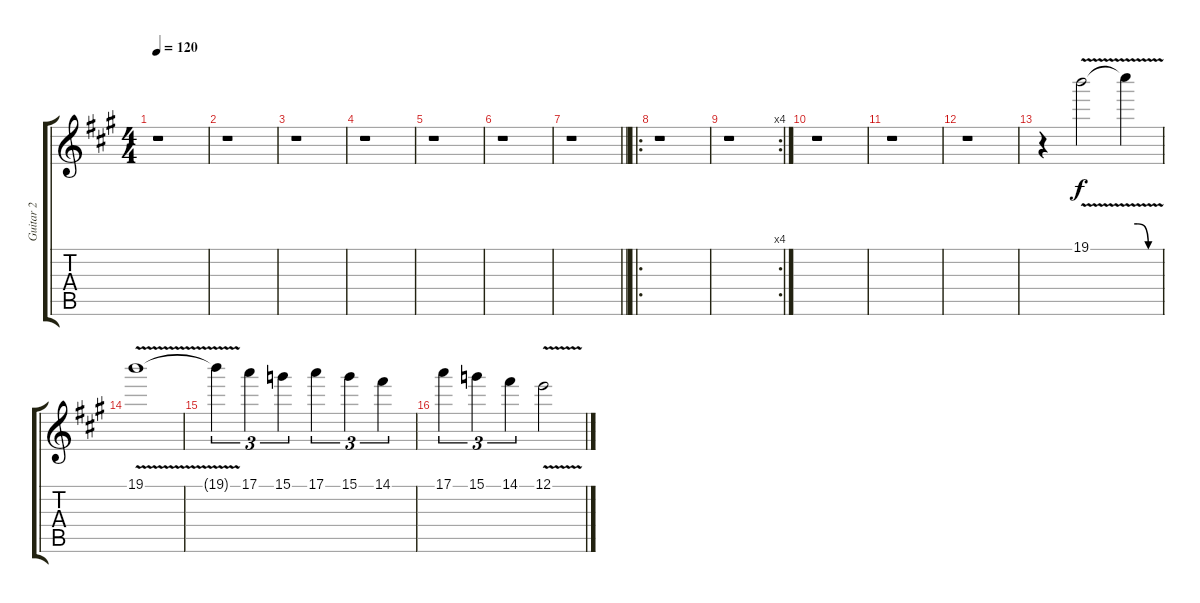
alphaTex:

\track ("Guitar 2" "Guitar 2") {instrument overdrivenguitar}
\staff {score tabs}
\tuning (E4 B3 G3 D3 A2 E2) {hide}
\ts (4 4)
\tempo 120
\clef g2
\ks a
r.1{dy f} |
r.1 |
r.1 |
r.1 |
r.1 |
r.1 |
\barLineRight lightlight
r.1 |
\ro
r.1 |
\rc 4
r.1 |
r.1 |
r.1 |
r.1 |
r.4 19.1{v}.2 19.1{be (custom 0 4 20 4 40 0 60 0) t}.4 |
19.1{v}.1 |
19.1{t}.4{tu (3 2)} 17.1.4{tu (3 2)} 15.1.4{tu (3 2)} 17.1.4{tu (3 2)} 15.1.4{tu (3 2)} 14.1.4{tu (3 2)} |
17.1.4{tu (3 2)} 15.1.4{tu (3 2)} 14.1.4{tu (3 2)} 12.1{v}.2
